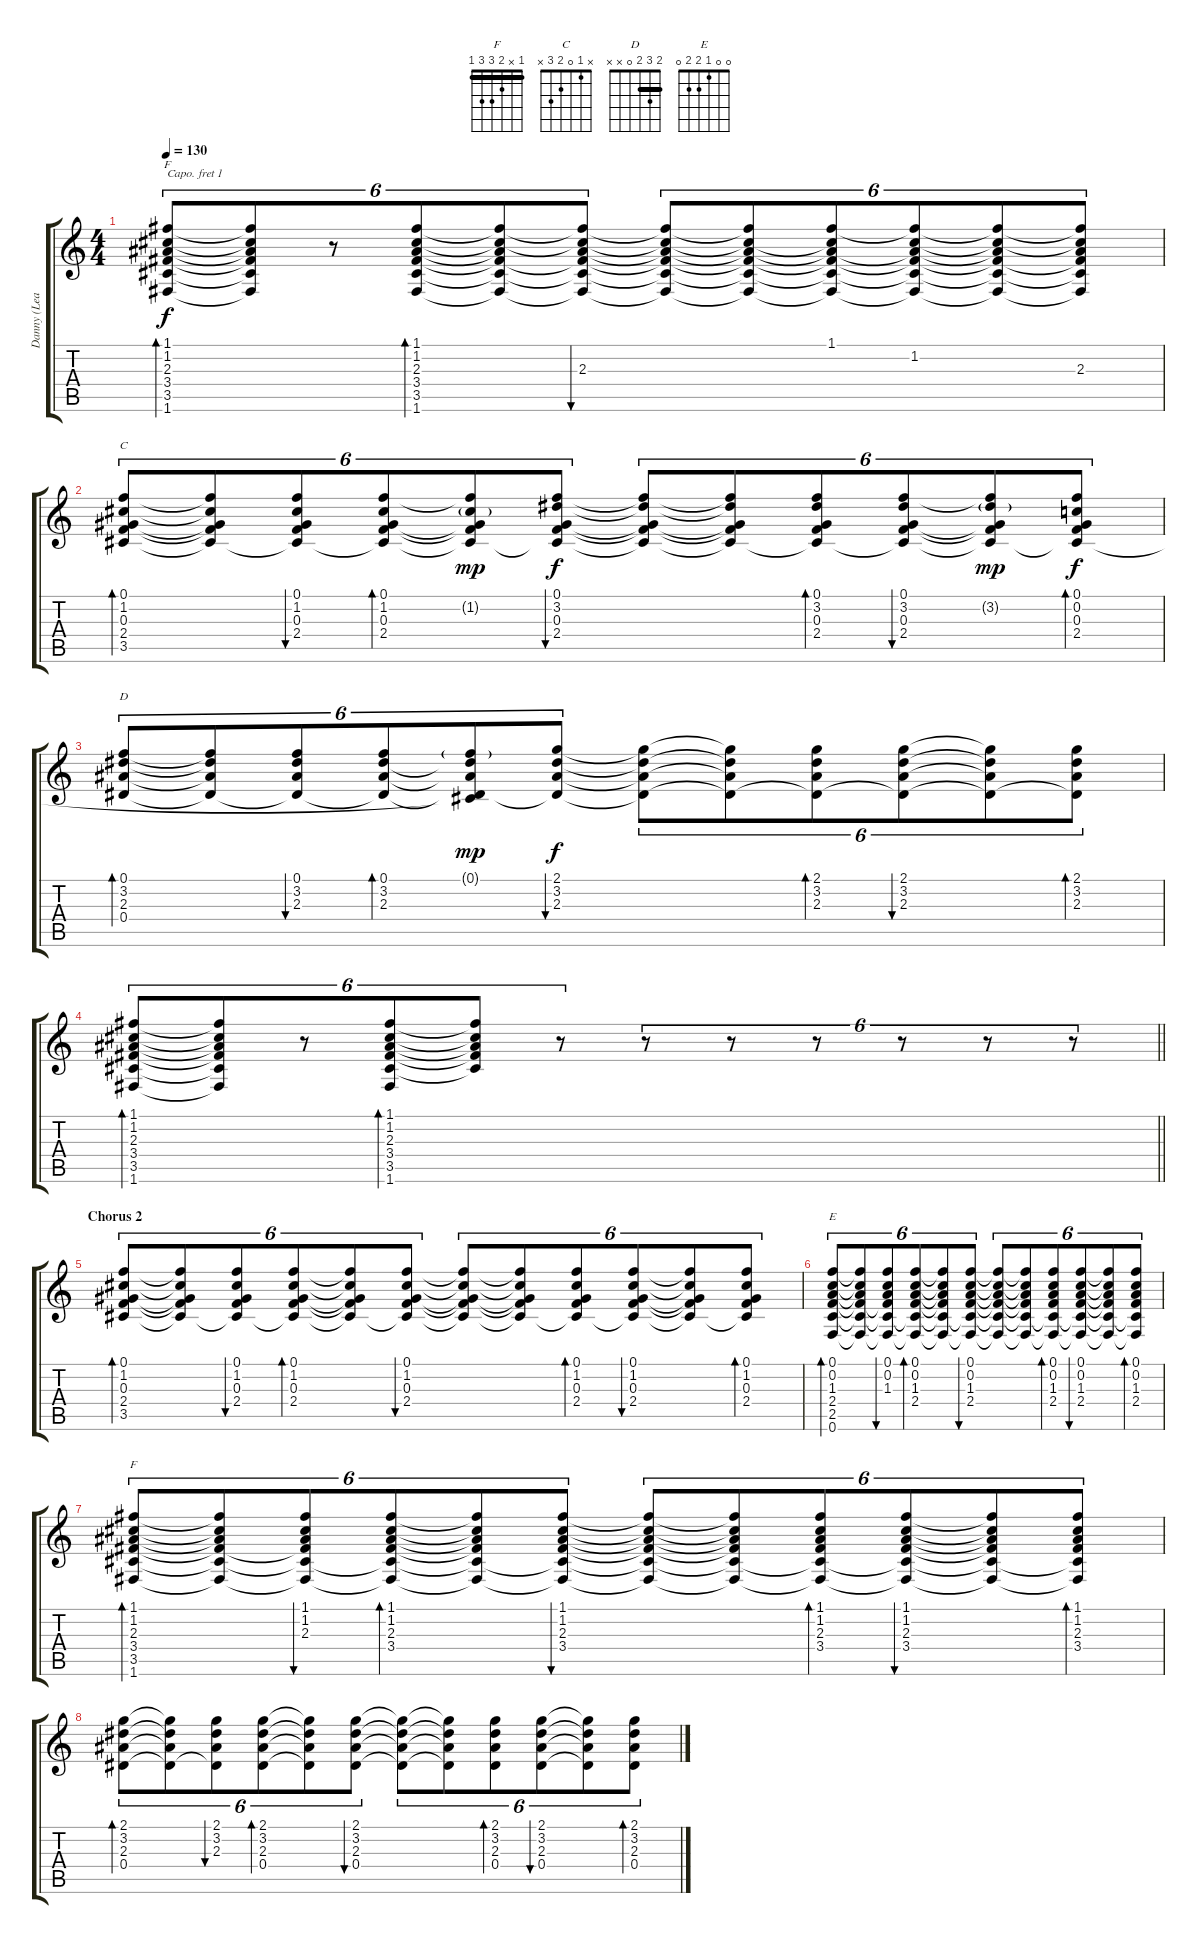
\track ("Danny (Lead Guitar)" "Danny (Lea") {instrument electricguitarclean}
\staff {score tabs}
\capo 1
\tuning (E4 B3 G3 D3 A2 E2) {hide}
\chord ("F" 1 1 2 3 3 1) {barre 1}
\chord ("C" x 1 0 2 3 x)
\chord ("D" 2 3 2 0 x x) {barre 2}
\chord ("E" 0 0 1 2 2 0)
\chord ("F" 1 x 2 3 3 1) {barre 1}
\ts (4 4)
\tempo 130
\clef g2
\ks c
(1.1 1.2 2.3 3.4 3.5 1.6).8{tu (6 4) bd 30 ch "F" dy f} (1.1{t} 1.2{t} 2.3{t} 3.4{t} 3.5{t} 1.6{t}).8{tu (6 4)} r.8{tu (6 4)} (1.1 1.2 2.3 3.4 3.5 1.6).8{tu (6 4) bd 30} (1.1{t} 1.2{t} 2.3{t} 3.4{t} 3.5{t} 1.6{t}).8{tu (6 4)} (1.1{t} 1.2{t} 2.3 3.4{t} 3.5{t} 1.6{t}).8{tu (6 4) bu 30 volume 14} (1.1{t} 1.2{t} 2.3{t} 3.4{t} 3.5{t} 1.6{t}).8{tu (6 4)} (1.1{t} 1.2{t} 2.3{t} 3.4{t} 3.5{t} 1.6{t}).8{tu (6 4)} (1.1 1.2{t} 2.3{t} 3.4{t} 3.5{t} 1.6{t}).8{tu (6 4)} (1.1{t} 1.2 2.3{t} 3.4{t} 3.5{t} 1.6{t}).8{tu (6 4)} (1.1{t} 1.2{t} 2.3{t} 3.4{t} 3.5{t} 1.6{t}).8{tu (6 4)} (1.1{t} 1.2{t} 2.3 3.4{t} 3.5{t} 1.6{t}).8{tu (6 4)} |
(0.1 1.2 0.3 2.4 3.5).8{tu (6 4) bd 30 ch "C" volume 9} (0.1{t} 1.2{t} 0.3{t} 2.4{t} 3.5{t}).8{tu (6 4)} (0.1 1.2 0.3 2.4 3.5{t}).8{tu (6 4) bu 30} (0.1 1.2 0.3 2.4 3.5{t}).8{tu (6 4) bd 30} (0.1{t} 1.2{g} 0.3{t} 2.4{t} 3.5{t}).8{tu (6 4) dy mp} (0.1 3.2 0.3 2.4 3.5{t}).8{tu (6 4) bu 30 dy f} (0.1{t} 3.2{t} 0.3{t} 2.4{t} 3.5{t}).8{tu (6 4)} (0.1{t} 3.2{t} 0.3{t} 2.4{t} 3.5{t}).8{tu (6 4)} (0.1 3.2 0.3 2.4 3.5{t}).8{tu (6 4) bd 30} (0.1 3.2 0.3 2.4 3.5{t}).8{tu (6 4) bu 30} (0.1{t} 3.2{g} 0.3{t} 2.4{t} 3.5{t}).8{tu (6 4) dy mp} (0.1 0.2 0.3 2.4 3.5{t}).8{tu (6 4) bd 30 dy f} |
(0.1 3.2 2.3 0.4).8{tu (6 4) bd 30 ch "D"} (0.1{t} 3.2{t} 2.3{t} 0.4{t}).8{tu (6 4)} (0.1 3.2 2.3 0.4{t}).8{tu (6 4) bu 30} (0.1 3.2 2.3 0.4{t}).8{tu (6 4) bd 30} (0.1{g} 3.2{t} 2.3{t} 0.4{t} 3.5{t}).8{tu (6 4) dy mp} (2.1 3.2 2.3 0.4{t}).8{tu (6 4) bu 30 dy f} (2.1{t} 3.2{t} 2.3{t} 0.4{t}).8{tu (6 4)} (2.1{t} 3.2{t} 2.3{t} 0.4{t}).8{tu (6 4)} (2.1 3.2 2.3 0.4{t}).8{tu (6 4) bd 30} (2.1 3.2 2.3 0.4{t}).8{tu (6 4) bu 30} (2.1{t} 3.2{t} 2.3{t} 0.4{t}).8{tu (6 4)} (2.1 3.2 2.3 0.4{t}).8{tu (6 4) bd 30} |
\barLineRight lightlight
(1.1 1.2 2.3 3.4 3.5 1.6).8{tu (6 4) bd 30} (1.1{t} 1.2{t} 2.3{t} 3.4{t} 3.5{t} 1.6{t}).8{tu (6 4)} r.8{tu (6 4)} (1.1 1.2 2.3 3.4 3.5 1.6).8{tu (6 4) bd 30} (1.1{t} 1.2{t} 2.3{t} 3.4{t} 3.5{t}).8{tu (6 4)} r.8{tu (6 4)} r.8{tu (6 4)} r.8{tu (6 4)} r.8{tu (6 4)} r.8{tu (6 4)} r.8{tu (6 4)} r.8{tu (6 4)} |
\section ("" "Chorus 2")
(0.1 1.2 0.3 2.4 3.5).8{tu (6 4) bd 30} (0.1{t} 1.2{t} 0.3{t} 2.4{t} 3.5{t}).8{tu (6 4)} (0.1 1.2 0.3 2.4 3.5{t}).8{tu (6 4) bu 30} (0.1 1.2 0.3 2.4 3.5{t}).8{tu (6 4) bd 30} (0.1{t} 1.2{t} 0.3{t} 2.4{t} 3.5{t}).8{tu (6 4)} (0.1 1.2 0.3 2.4 3.5{t}).8{tu (6 4) bu 30} (0.1{t} 1.2{t} 0.3{t} 2.4{t} 3.5{t}).8{tu (6 4)} (0.1{t} 1.2{t} 0.3{t} 2.4{t} 3.5{t}).8{tu (6 4)} (0.1 1.2 0.3 2.4 3.5{t}).8{tu (6 4) bd 30} (0.1 1.2 0.3 2.4 3.5{t}).8{tu (6 4) bu 30} (0.1{t} 1.2{t} 0.3{t} 2.4{t} 3.5{t}).8{tu (6 4)} (0.1 1.2 0.3 2.4 3.5{t}).8{tu (6 4) bd 30} |
(0.1 0.2 1.3 2.4 2.5 0.6).8{tu (6 4) bd 30 ch "E"} (0.1{t} 0.2{t} 1.3{t} 2.4{t} 2.5{t} 0.6{t}).8{tu (6 4)} (0.1 0.2 1.3 2.4{t} 2.5{t} 0.6{t}).8{tu (6 4) bu 30} (0.1 0.2 1.3 2.4 2.5{t} 0.6{t}).8{tu (6 4) bd 30} (0.1{t} 0.2{t} 1.3{t} 2.4{t} 2.5{t} 0.6{t}).8{tu (6 4)} (0.1 0.2 1.3 2.4 2.5{t} 0.6{t}).8{tu (6 4) bu 30} (0.1{t} 0.2{t} 1.3{t} 2.4{t} 2.5{t} 0.6{t}).8{tu (6 4)} (0.1{t} 0.2{t} 1.3{t} 2.4{t} 2.5{t} 0.6{t}).8{tu (6 4)} (0.1 0.2 1.3 2.4 2.5{t} 0.6{t}).8{tu (6 4) bd 30} (0.1 0.2 1.3 2.4 2.5{t} 0.6{t}).8{tu (6 4) bu 30} (0.1{t} 0.2{t} 1.3{t} 2.4{t} 2.5{t} 0.6{t}).8{tu (6 4)} (0.1 0.2 1.3 2.4 2.5{t} 0.6{t}).8{tu (6 4) bd 30} |
(1.1 1.2 2.3 3.4 3.5 1.6).8{tu (6 4) bd 30 ch "F"} (1.1{t} 1.2{t} 2.3{t} 3.4{t} 3.5{t} 1.6{t}).8{tu (6 4)} (1.1 1.2 2.3 3.4{t} 3.5{t} 1.6{t}).8{tu (6 4) bu 30} (1.1 1.2 2.3 3.4 3.5{t} 1.6{t}).8{tu (6 4) bd 30} (1.1{t} 1.2{t} 2.3{t} 3.4{t} 3.5{t} 1.6{t}).8{tu (6 4)} (1.1 1.2 2.3 3.4 3.5{t} 1.6{t}).8{tu (6 4) bu 30} (1.1{t} 1.2{t} 2.3{t} 3.4{t} 3.5{t} 1.6{t}).8{tu (6 4)} (1.1{t} 1.2{t} 2.3{t} 3.4{t} 3.5{t} 1.6{t}).8{tu (6 4)} (1.1 1.2 2.3 3.4 3.5{t} 1.6{t}).8{tu (6 4) bd 30} (1.1 1.2 2.3 3.4 3.5{t} 1.6{t}).8{tu (6 4) bu 30} (1.1{t} 1.2{t} 2.3{t} 3.4{t} 3.5{t} 1.6{t}).8{tu (6 4)} (1.1 1.2 2.3 3.4 3.5{t} 1.6{t}).8{tu (6 4) bd 30} |
(2.1 3.2 2.3 0.4).8{tu (6 4) bd 30} (2.1{t} 3.2{t} 2.3{t} 0.4{t}).8{tu (6 4)} (2.1 3.2 2.3 0.4{t}).8{tu (6 4) bu 30} (2.1 3.2 2.3 0.4).8{tu (6 4) bd 30} (2.1{t} 3.2{t} 2.3{t} 0.4{t}).8{tu (6 4)} (2.1 3.2 2.3 0.4).8{tu (6 4) bu 30} (2.1{t} 3.2{t} 2.3{t} 0.4{t}).8{tu (6 4)} (2.1{t} 3.2{t} 2.3{t} 0.4{t}).8{tu (6 4)} (2.1 3.2 2.3 0.4).8{tu (6 4) bd 30} (2.1 3.2 2.3 0.4).8{tu (6 4) bu 30} (2.1{t} 3.2{t} 2.3{t} 0.4{t}).8{tu (6 4)} (2.1 3.2 2.3 0.4).8{tu (6 4) bd 30}
